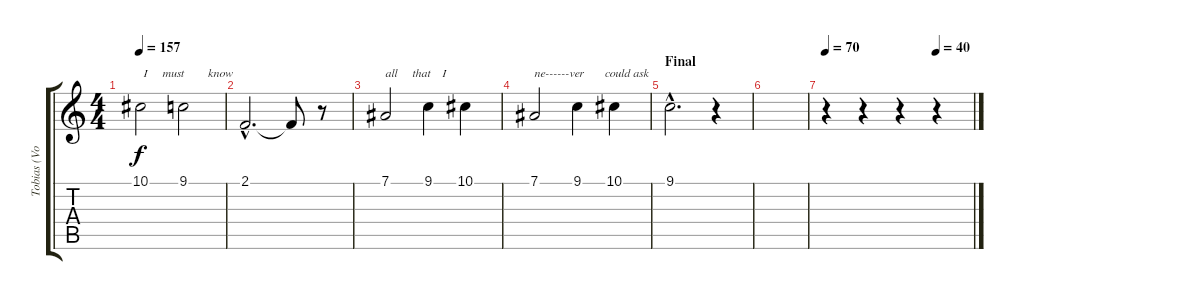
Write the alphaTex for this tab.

\track ("Tobias (Voice)" "Tobias (Vo") {instrument lead2sawtooth}
\staff {score tabs}
\tuning (Eb4 Bb3 Gb3 Db3 Ab2 Eb2) {hide}
\ts (4 4)
\tempo 157
\clef g2
\ks c
10.1.2{txt " I     must        know " dy f} 9.1.2 |
2.1{hac}.2{d} 2.1{t}.8 r.8 |
7.1.2{txt "all     that    I  "} 9.1.4 10.1.4 |
7.1.2{txt "ne------ver       could ask"} 9.1.4 10.1.4 |
\section ("" "Final")
9.1{hac}.2{d} r.4 |
|
\tempo 70
\tempo (40 0.75)
r.4 r.4 r.4 r.4
